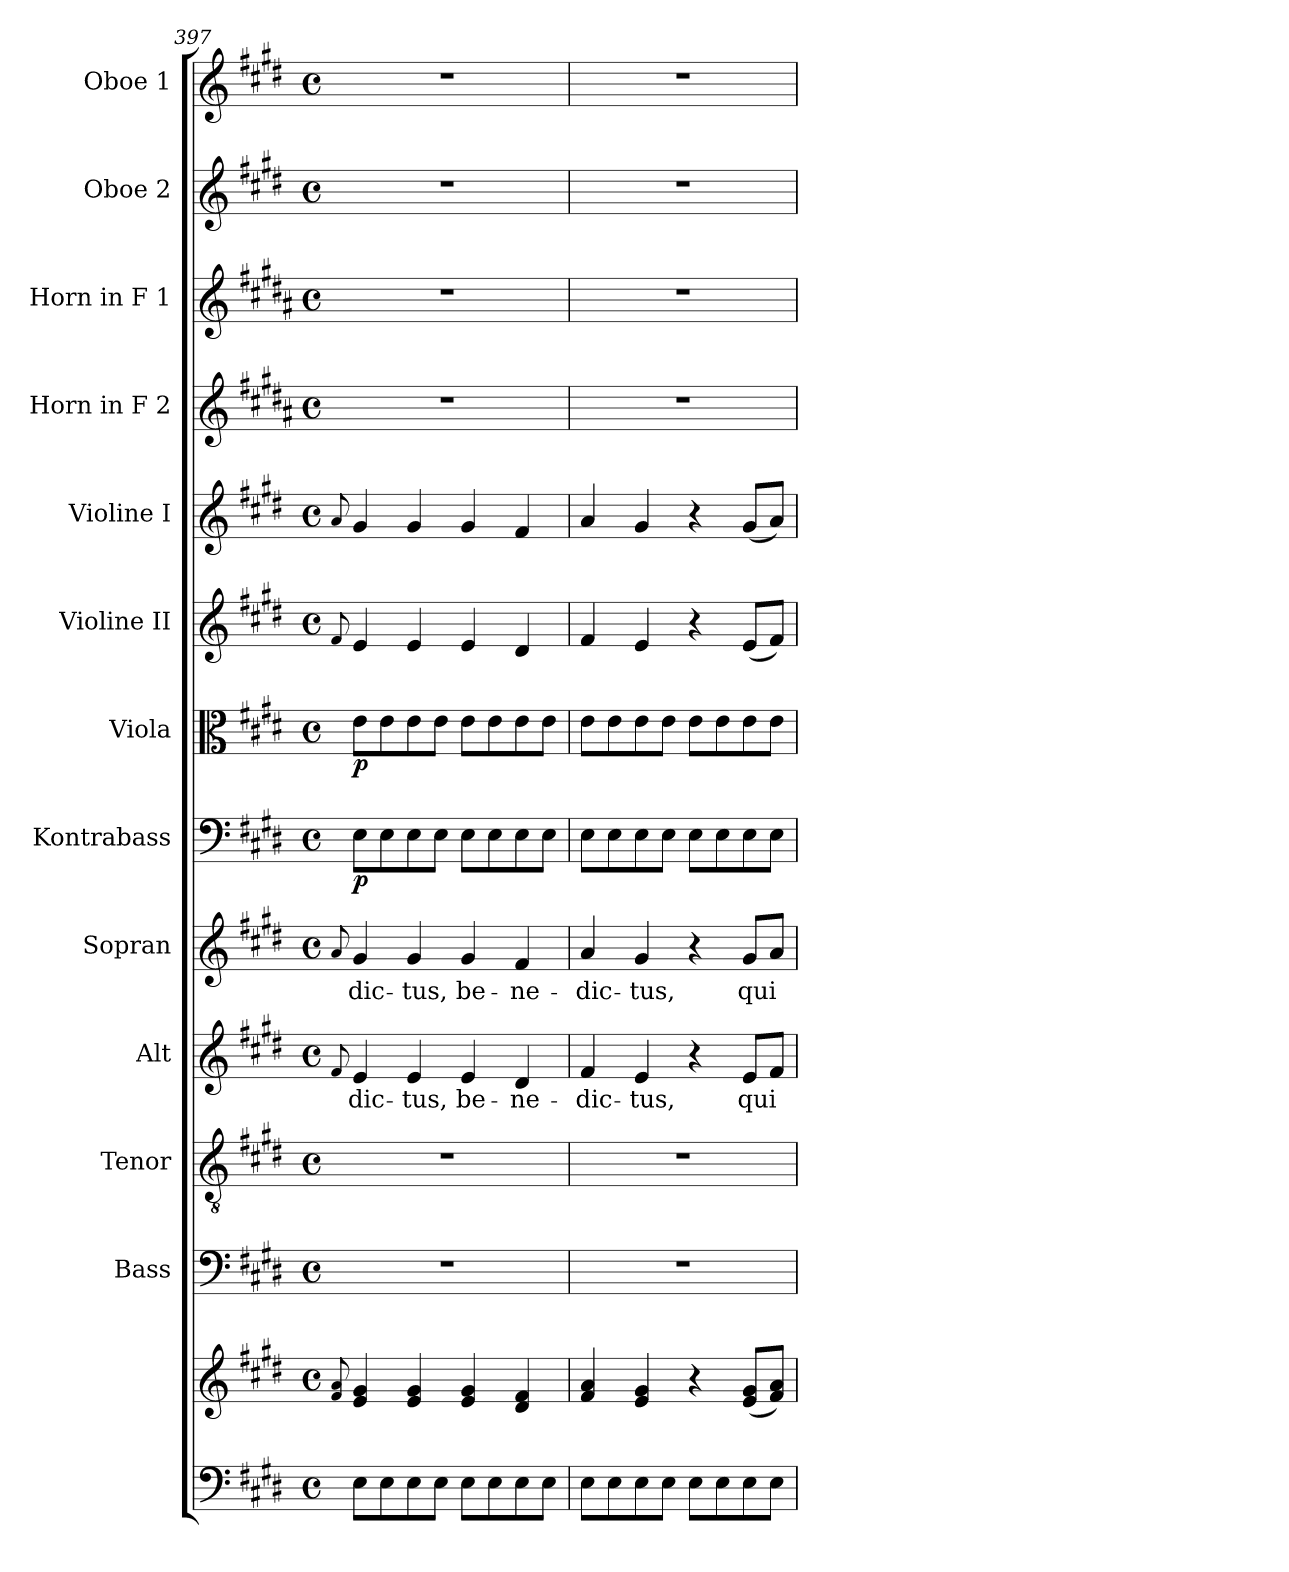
**kern	**kern	**kern	**kern	**kern	**text	**kern	**text	**kern	**dynam	**kern	**dynam	**kern	**kern	**kern	**kern	**kern	**kern
*part13	*part13	*part12	*part11	*part10	*part10	*part9	*part9	*part8	*part8	*part7	*part7	*part6	*part5	*part4	*part3	*part2	*part1
*staff14	*staff13	*staff12	*staff11	*staff10	*staff10	*staff9	*staff9	*staff8	*staff8	*staff7	*staff7	*staff6	*staff5	*staff4	*staff3	*staff2	*staff1
*	*	*I"Bass	*I"Tenor	*I"Alt	*	*I"Sopran	*	*I"Kontrabass	*	*I"Viola	*	*I"Violine II	*I"Violine I	*I"Horn in F 2	*I"Horn in F 1	*I"Oboe 2	*I"Oboe 1
*	*	*I'B.	*I'T.	*I'A.	*	*I'S.	*	*I'Kb.	*	*I'Vla.	*	*I'Vl. II	*I'Vl. I	*	*	*I'Ob.. 2	*I'Ob. 1
*clefF4	*clefG2	*clefF4	*clefGv2	*clefG2	*	*clefG2	*	*clefF4	*	*clefC3	*	*clefG2	*clefG2	*clefG2	*clefG2	*clefG2	*clefG2
*	*	*	*	*	*	*	*	*ITrd7c12	*	*	*	*	*	*ITrd4c7	*ITrd4c7	*	*
*k[f#c#g#d#]	*k[f#c#g#d#]	*k[f#c#g#d#]	*k[f#c#g#d#]	*k[f#c#g#d#]	*	*k[f#c#g#d#]	*	*k[f#c#g#d#]	*	*k[f#c#g#d#]	*	*k[f#c#g#d#]	*k[f#c#g#d#]	*k[f#c#g#d#]	*k[f#c#g#d#]	*k[f#c#g#d#]	*k[f#c#g#d#]
*E:	*E:	*E:	*E:	*E:	*	*E:	*	*E:	*	*E:	*	*E:	*E:	*E:	*E:	*E:	*E:
*M4/4	*M4/4	*M4/4	*M4/4	*M4/4	*	*M4/4	*	*M4/4	*	*M4/4	*	*M4/4	*M4/4	*M4/4	*M4/4	*M4/4	*M4/4
*met(c)	*met(c)	*met(c)	*met(c)	*met(c)	*	*met(c)	*	*met(c)	*	*met(c)	*	*met(c)	*met(c)	*met(c)	*met(c)	*met(c)	*met(c)
=397	=397	=397	=397	=397	=397	=397	=397	=397	=397	=397	=397	=397	=397	=397	=397	=397	=397
.	8qqf#/ 8qqa/	.	.	8qqf#/	.	8qqa/	.	.	.	.	.	8qqf#/	8qqa/	.	.	.	.
!	!	!	!	!	!LO:LY:b	!	!LO:LY:b	!	!LO:DY:b	!	!LO:DY:b	!	!	!	!	!	!
8E\L	4e/ 4g#/	1r	1r	4e/	-dic-	4g#/	-dic-	8EE\L	p	8e\L	p	4e/	4g#/	1r	1r	1r	1r
8E\	.	.	.	.	.	.	.	8EE\	.	8e\	.	.	.	.	.	.	.
!	!	!	!	!	!LO:LY:b	!	!LO:LY:b	!	!	!	!	!	!	!	!	!	!
8E\	4e/ 4g#/	.	.	4e/	-tus,	4g#/	-tus,	8EE\	.	8e\	.	4e/	4g#/	.	.	.	.
8E\J	.	.	.	.	.	.	.	8EE\J	.	8e\J	.	.	.	.	.	.	.
!	!	!	!	!	!LO:LY:b	!	!LO:LY:b	!	!	!	!	!	!	!	!	!	!
8E\L	4e/ 4g#/	.	.	4e/	be-	4g#/	be-	8EE\L	.	8e\L	.	4e/	4g#/	.	.	.	.
8E\	.	.	.	.	.	.	.	8EE\	.	8e\	.	.	.	.	.	.	.
!	!	!	!	!	!LO:LY:b	!	!LO:LY:b	!	!	!	!	!	!	!	!	!	!
8E\	4d#/ 4f#/	.	.	4d#/	-ne-	4f#/	-ne-	8EE\	.	8e\	.	4d#/	4f#/	.	.	.	.
8E\J	.	.	.	.	.	.	.	8EE\J	.	8e\J	.	.	.	.	.	.	.
=398	=398	=398	=398	=398	=398	=398	=398	=398	=398	=398	=398	=398	=398	=398	=398	=398	=398
!	!	!	!	!	!LO:LY:b	!	!LO:LY:b	!	!	!	!	!	!	!	!	!	!
8E\L	4f#/ 4a/	1r	1r	4f#/	-dic-	4a/	-dic-	8EE\L	.	8e\L	.	4f#/	4a/	1r	1r	1r	1r
8E\	.	.	.	.	.	.	.	8EE\	.	8e\	.	.	.	.	.	.	.
!	!	!	!	!	!LO:LY:b	!	!LO:LY:b	!	!	!	!	!	!	!	!	!	!
8E\	4e/ 4g#/	.	.	4e/	-tus,	4g#/	-tus,	8EE\	.	8e\	.	4e/	4g#/	.	.	.	.
8E\J	.	.	.	.	.	.	.	8EE\J	.	8e\J	.	.	.	.	.	.	.
8E\L	4r	.	.	4r	.	4r	.	8EE\L	.	8e\L	.	4r	4r	.	.	.	.
8E\	.	.	.	.	.	.	.	8EE\	.	8e\	.	.	.	.	.	.	.
!	!	!	!	!	!LO:LY:b	!	!LO:LY:b	!	!	!	!	!	!	!	!	!	!
8E\	(<8e/ 8g#/L	.	.	8e/L	qui	8g#/L	qui	8EE\	.	8e\	.	(<8e/L	(<8g#/L	.	.	.	.
8E\J	8f#/ 8a/J)	.	.	8f#/J	.	8a/J	.	8EE\J	.	8e\J	.	8f#/J)	8a/J)	.	.	.	.
=	=	=	=	=	=	=	=	=	=	=	=	=	=	=	=	=	=
*-	*-	*-	*-	*-	*-	*-	*-	*-	*-	*-	*-	*-	*-	*-	*-	*-	*-
